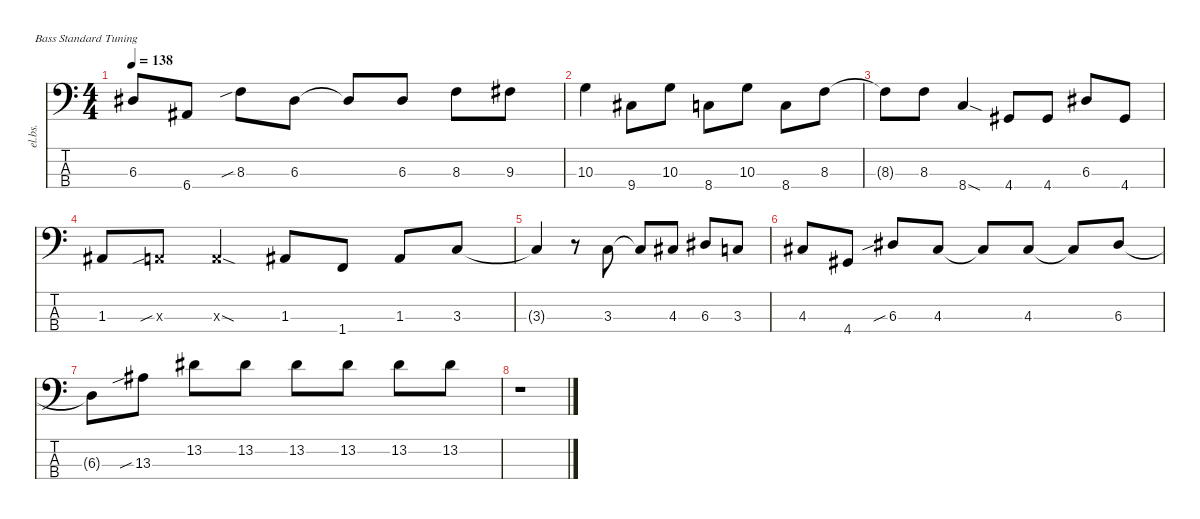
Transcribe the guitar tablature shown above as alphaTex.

\defaultSystemsLayout 4
\hideDynamics
\bracketExtendMode nobrackets
\track ("Electric Bass" "el.bs.") {instrument electricbassfinger}
\staff {score tabs}
\tuning (G2 D2 A1 E1)
\ts (4 4)
\tempo 138
\clef f4
\ks c
6.3{t acc #}.8{dy mf beam Up} 6.4{acc #}.8{beam Up} 8.3{sib}.8{beam Down} 6.3{acc #}.8{beam Down} 6.3{t acc #}.8{beam Up} 6.3{acc #}.8{beam Up} 8.3.8{beam Down} 9.3{acc #}.8{beam Down} |
10.3.4{beam Down} 9.4{acc #}.8{beam Down} 10.3.8{beam Down} 8.4.8{beam Down} 10.3.8{beam Down} 8.4.8{beam Down} 8.3.8{beam Down} |
8.3{t}.8{beam Down} 8.3.8{beam Down} 8.4{sod}.4{beam Up} 4.4{acc #}.8{beam Up} 4.4{acc #}.8{beam Up} 6.3{acc #}.8{beam Up} 4.4{acc #}.8{beam Up} |
1.3{acc #}.8{beam Up} 0.3{sib x}.8{beam Up} 0.3{sod x}.4{beam Up} 1.3{acc #}.8{beam Up} 1.4.8{beam Up} 1.3{acc #}.8{beam Up} 3.3.8{beam Up} |
3.3{t}.4{beam Up} r.8{beam Down} 3.3.8{beam Up} 3.3{t}.8{beam Up} 4.3{acc #}.8{beam Up} 6.3{acc #}.8{beam Up} 3.3.8{beam Up} |
4.3{acc #}.8{beam Up} 4.4{acc #}.8{beam Up} 6.3{sib acc #}.8{beam Up} 4.3{acc #}.8{beam Up} 4.3{t acc #}.8{beam Up} 4.3{acc #}.8{beam Up} 4.3{t acc #}.8{beam Up} 6.3{acc #}.8{beam Up} |
6.3{t acc #}.8{beam Down} 13.3{sib acc #}.8{beam Down} 13.2{acc #}.8{beam Down} 13.2{acc #}.8{beam Down} 13.2{acc #}.8{beam Down} 13.2{acc #}.8{beam Down} 13.2{acc #}.8{beam Down} 13.2{acc #}.8{beam Down} |
r.1{beam Down}
